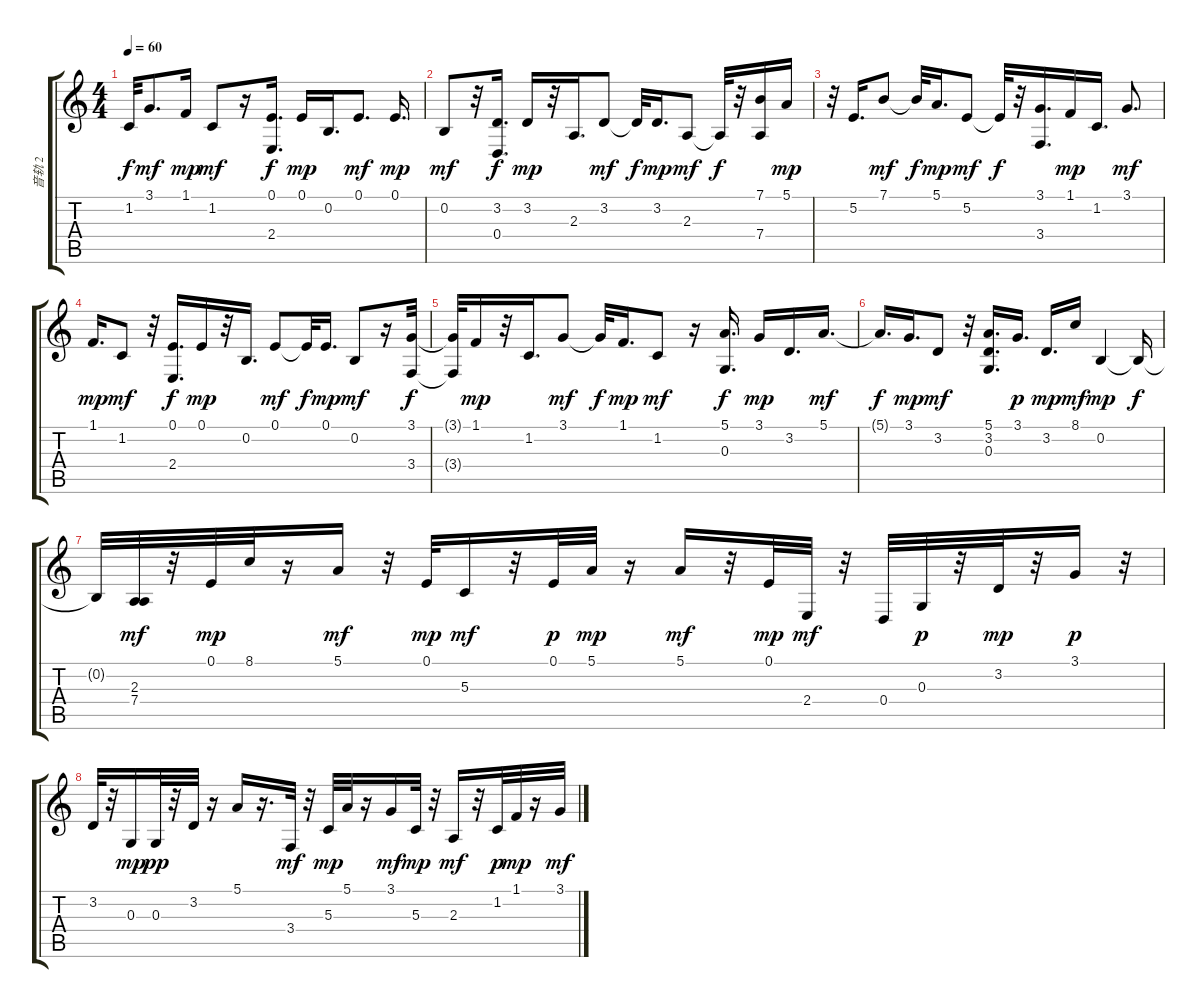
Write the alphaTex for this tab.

\track ("音轨 2" "音轨 2") {instrument synthstrings2}
\staff {score tabs}
\tuning (E4 B3 G3 D3 A2 E2) {hide}
\ts (4 4)
\tempo 60
\clef g2
\ks c
1.2{t}.32{dy f} 3.1.8{d dy mf} 1.1.16{dy mp} 1.2.8{dy mf} r.16 (0.1 2.4).16{d dy f volume 12 balance 16} 0.1.16{dy mp} 0.2.16{d} 0.1.8{d dy mf} 0.1.16{d dy mp} |
0.2.8{dy mf} r.32 (3.2 0.4).16{d dy f} 3.2.16{dy mp} r.32 2.3.16{d} 3.2.8{dy mf} 3.2{t}.32{dy f} 3.2.16{d dy mp} 2.3.8{dy mf} 2.3{t}.32{dy f} r.32 (7.1 7.4).16 5.1.16{dy mp} |
r.32 5.2.16{d} 7.1.8{dy mf} 7.1{t}.32{dy f} 5.1.16{d dy mp} 5.2.8{dy mf} 5.2{t}.32{dy f} r.32 (3.1 3.4).16{d} 1.1.16{dy mp} 1.2.16{d} 3.1.8{d dy mf} |
1.1.16{d dy mp} 1.2.8{dy mf} r.32 (0.1 2.4).16{d dy f} 0.1.16{dy mp} r.32 0.2.16{d} 0.1.8{dy mf} 0.1{t}.32{dy f} 0.1.16{d dy mp} 0.2.8{dy mf} r.16 (3.1 3.4).32{dy f} |
(3.1{t} 3.4{t}).32 1.1.16{dy mp} r.32 1.2.16{d} 3.1.8{dy mf} 3.1{t}.32{dy f} 1.1.16{d dy mp} 1.2.8{dy mf} r.16 (5.1 0.3).16{d dy f} 3.1.16{dy mp} 3.2.16{d} 5.1.16{d dy mf} |
5.1{t}.16{d dy f} 3.1.16{d dy mp} 3.2.8{dy mf} r.32 (5.1 3.2 0.3).16{d volume 12 balance 16} 3.1.16{d dy p} 3.2.16{d dy mp} 8.1.16{dy mf} 0.2.4{dy mp instrument acousticguitarnylon} 0.2{t}.16{dy f} |
0.2{t}.32 (2.3 7.4).32{dy mf volume 12 balance 16 instrument acousticguitarnylon} r.32 0.1.32{dy mp instrument fx4atmosphere} 8.1.32{instrument fx4atmosphere} r.16 5.1.16{dy mf} r.32 0.1.32{dy mp} 5.3.16{dy mf} r.32 0.1.32{dy p} 5.1.32{dy mp} r.16 5.1.16{dy mf} r.32 0.1.32{dy mp} 2.4.32{dy mf} r.32 0.4.32 0.3.32{dy p} r.32 3.2.32{dy mp} r.32 3.1.16{dy p} r.32 |
3.2.32 r.32 0.3.16{dy mp} 0.3.32{dy pp} r.32 3.2.32 r.16 5.1.16 r.16{d} 3.4.32{dy mf} r.32 5.3.32{dy mp} 5.1.32 r.16 3.1.16{dy mf} 5.3.32{dy mp} r.32 2.3.16{dy mf} r.32 1.2.32{dy p} 1.1.32{dy mp} r.16 3.1.32{dy mf}
